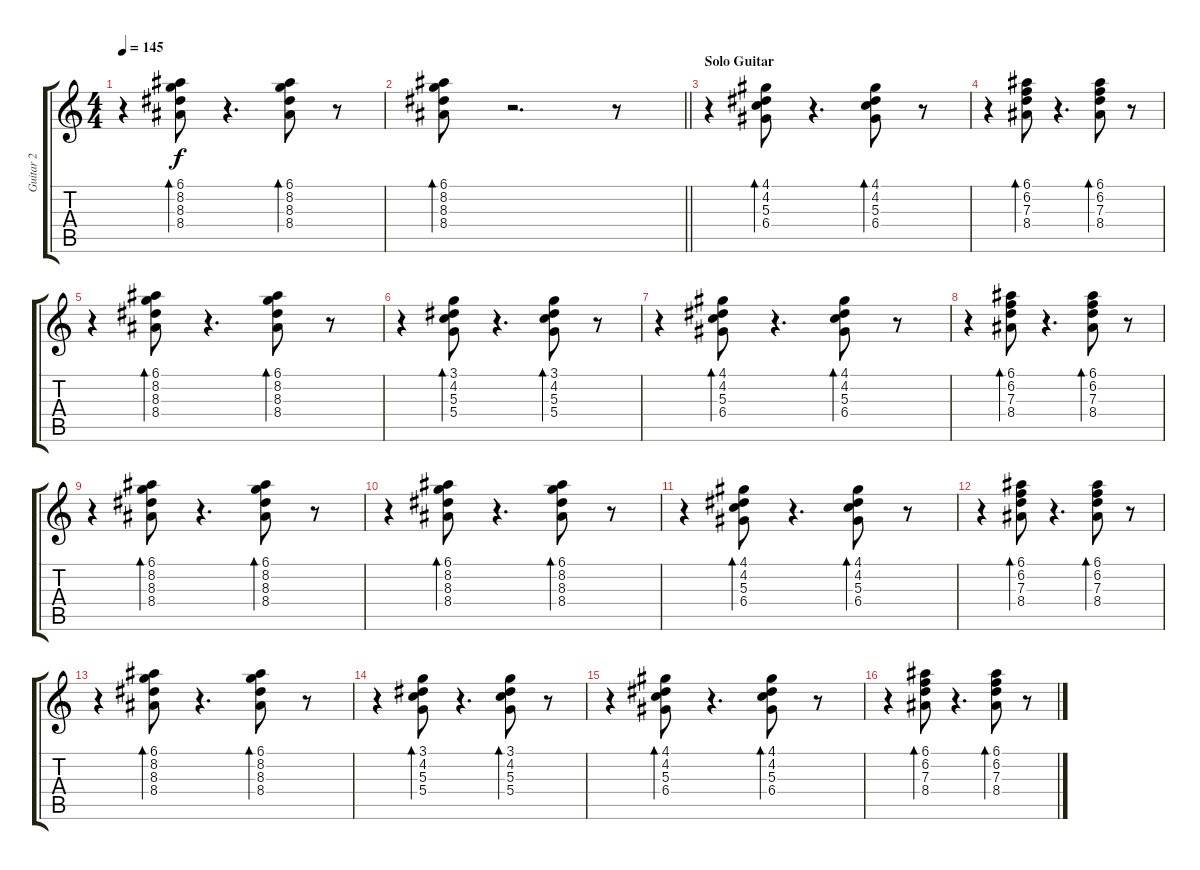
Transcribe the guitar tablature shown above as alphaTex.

\track ("Guitar 2" "Guitar 2") {instrument electricguitarjazz}
\staff {score tabs}
\tuning (E4 B3 G3 D3 A2 E2) {hide}
\ts (4 4)
\tempo 145
\clef g2
\ks c
r.4{dy f} (6.1 8.2 8.3 8.4).8{bd 120} r.4{d} (6.1 8.2 8.3 8.4).8{bd 120} r.8 |
\barLineRight lightlight
(6.1 8.2 8.3 8.4).8{bd 120} r.2{d} r.8 |
\section ("" "Solo Guitar")
r.4{volume 9 balance 8} (4.1 4.2 5.3 6.4).8{bd 120} r.4{d} (4.1 4.2 5.3 6.4).8{bd 120} r.8 |
r.4 (6.1 6.2 7.3 8.4).8{bd 120} r.4{d} (6.1 6.2 7.3 8.4).8{bd 120} r.8 |
r.4 (6.1 8.2 8.3 8.4).8{bd 120} r.4{d} (6.1 8.2 8.3 8.4).8{bd 120} r.8 |
r.4 (3.1 4.2 5.3 5.4).8{bd 120} r.4{d} (3.1 4.2 5.3 5.4).8{bd 120} r.8 |
r.4 (4.1 4.2 5.3 6.4).8{bd 120} r.4{d} (4.1 4.2 5.3 6.4).8{bd 120} r.8 |
r.4 (6.1 6.2 7.3 8.4).8{bd 120} r.4{d} (6.1 6.2 7.3 8.4).8{bd 120} r.8 |
r.4 (6.1 8.2 8.3 8.4).8{bd 120} r.4{d} (6.1 8.2 8.3 8.4).8{bd 120} r.8 |
r.4 (6.1 8.2 8.3 8.4).8{bd 120} r.4{d} (6.1 8.2 8.3 8.4).8{bd 120} r.8 |
r.4 (4.1 4.2 5.3 6.4).8{bd 120} r.4{d} (4.1 4.2 5.3 6.4).8{bd 120} r.8 |
r.4 (6.1 6.2 7.3 8.4).8{bd 120} r.4{d} (6.1 6.2 7.3 8.4).8{bd 120} r.8 |
r.4 (6.1 8.2 8.3 8.4).8{bd 120} r.4{d} (6.1 8.2 8.3 8.4).8{bd 120} r.8 |
r.4 (3.1 4.2 5.3 5.4).8{bd 120} r.4{d} (3.1 4.2 5.3 5.4).8{bd 120} r.8 |
r.4 (4.1 4.2 5.3 6.4).8{bd 120} r.4{d} (4.1 4.2 5.3 6.4).8{bd 120} r.8 |
r.4 (6.1 6.2 7.3 8.4).8{bd 120} r.4{d} (6.1 6.2 7.3 8.4).8{bd 120} r.8
